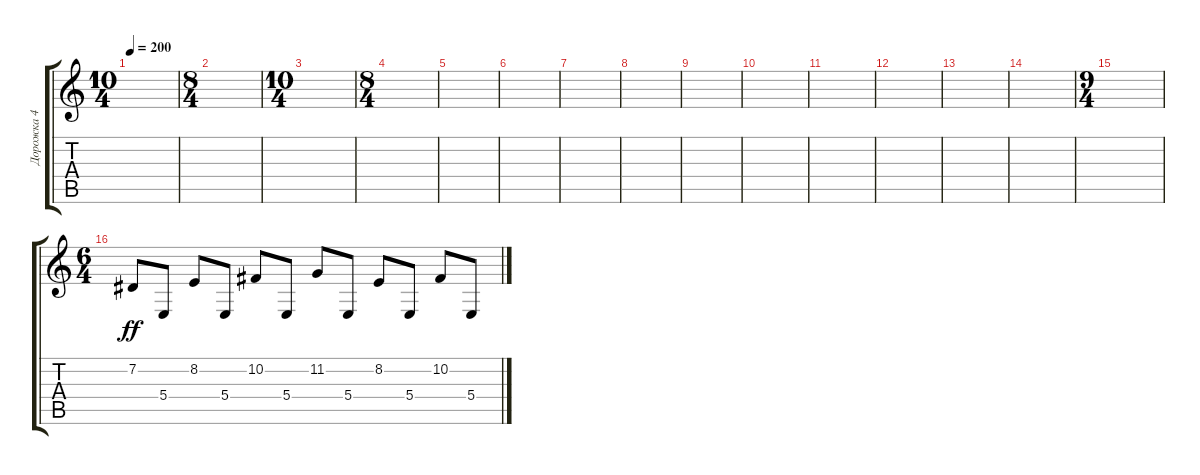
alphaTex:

\track ("Дорожка 4" "Дорожка 4") {instrument kalimba}
\staff {score tabs}
\tuning (Db4 Ab3 E3 B2 Gb2 B1) {hide}
\ts (10 4)
\tempo 200
\clef g2
\ks c
|
\ts (8 4)
|
\ts (10 4)
|
\ts (8 4)
|
|
|
|
|
|
|
|
|
|
|
\ts (9 4)
|
\ts (6 4)
7.2.8{dy ff instrument acousticgrandpiano} 5.4.8 8.2.8 5.4.8 10.2.8 5.4.8 11.2.8 5.4.8 8.2.8 5.4.8 10.2.8 5.4.8
